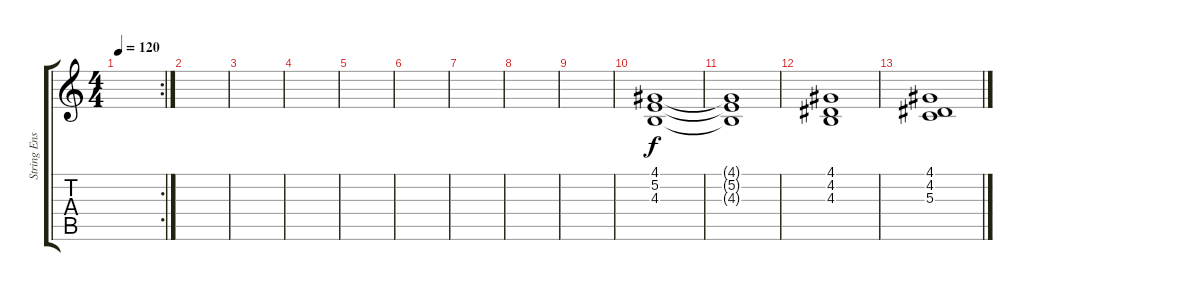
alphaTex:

\track ("String Ensemble" "String Ens") {instrument stringensemble1}
\staff {score tabs}
\tuning (E4 B3 G3 D3 A2 E2) {hide}
\rc 2
\ts (4 4)
\tempo 120
\clef g2
\ks c
|
|
|
|
|
|
|
|
|
(4.1 5.2 4.3).1 |
(4.1{t} 5.2{t} 4.3{t}).1 |
(4.1 4.2 4.3).1 |
(4.1 4.2 5.3).1
